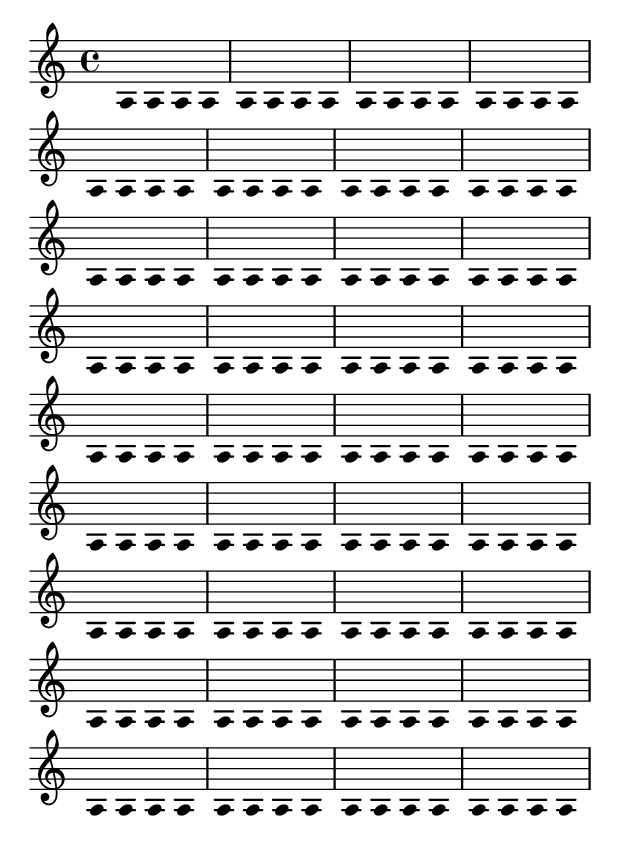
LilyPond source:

\version "2.14.0"

\header {
  texidoc = "Stems with overridden 'length should not confuse height estimation.
This example should fit snugly on one page.
"
}

#(define (assert-single-page layout props arg)
   (if (and (= (chain-assoc-get 'page:page-number props -1)
               (ly:output-def-lookup layout 'first-page-number))
            (chain-assoc-get 'page:last? props -1))
       (interpret-markup layout props arg)
       (ly:error "failed to fit test on single page")))

\paper {
  #(set-paper-size "a6")
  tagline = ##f
  indent = #0
  system-system-spacing = #'((padding . 1.2))
  oddHeaderMarkup = \markup \on-the-fly #assert-single-page \null
}

\book {
  \score {
    \new Voice {
      \voiceTwo
      \override Stem #'length = #0
      \repeat unfold 144 a4
    }
    \layout {
      \context {
        \Score
        \remove "Bar_number_engraver"
      }
    }
  }
}
